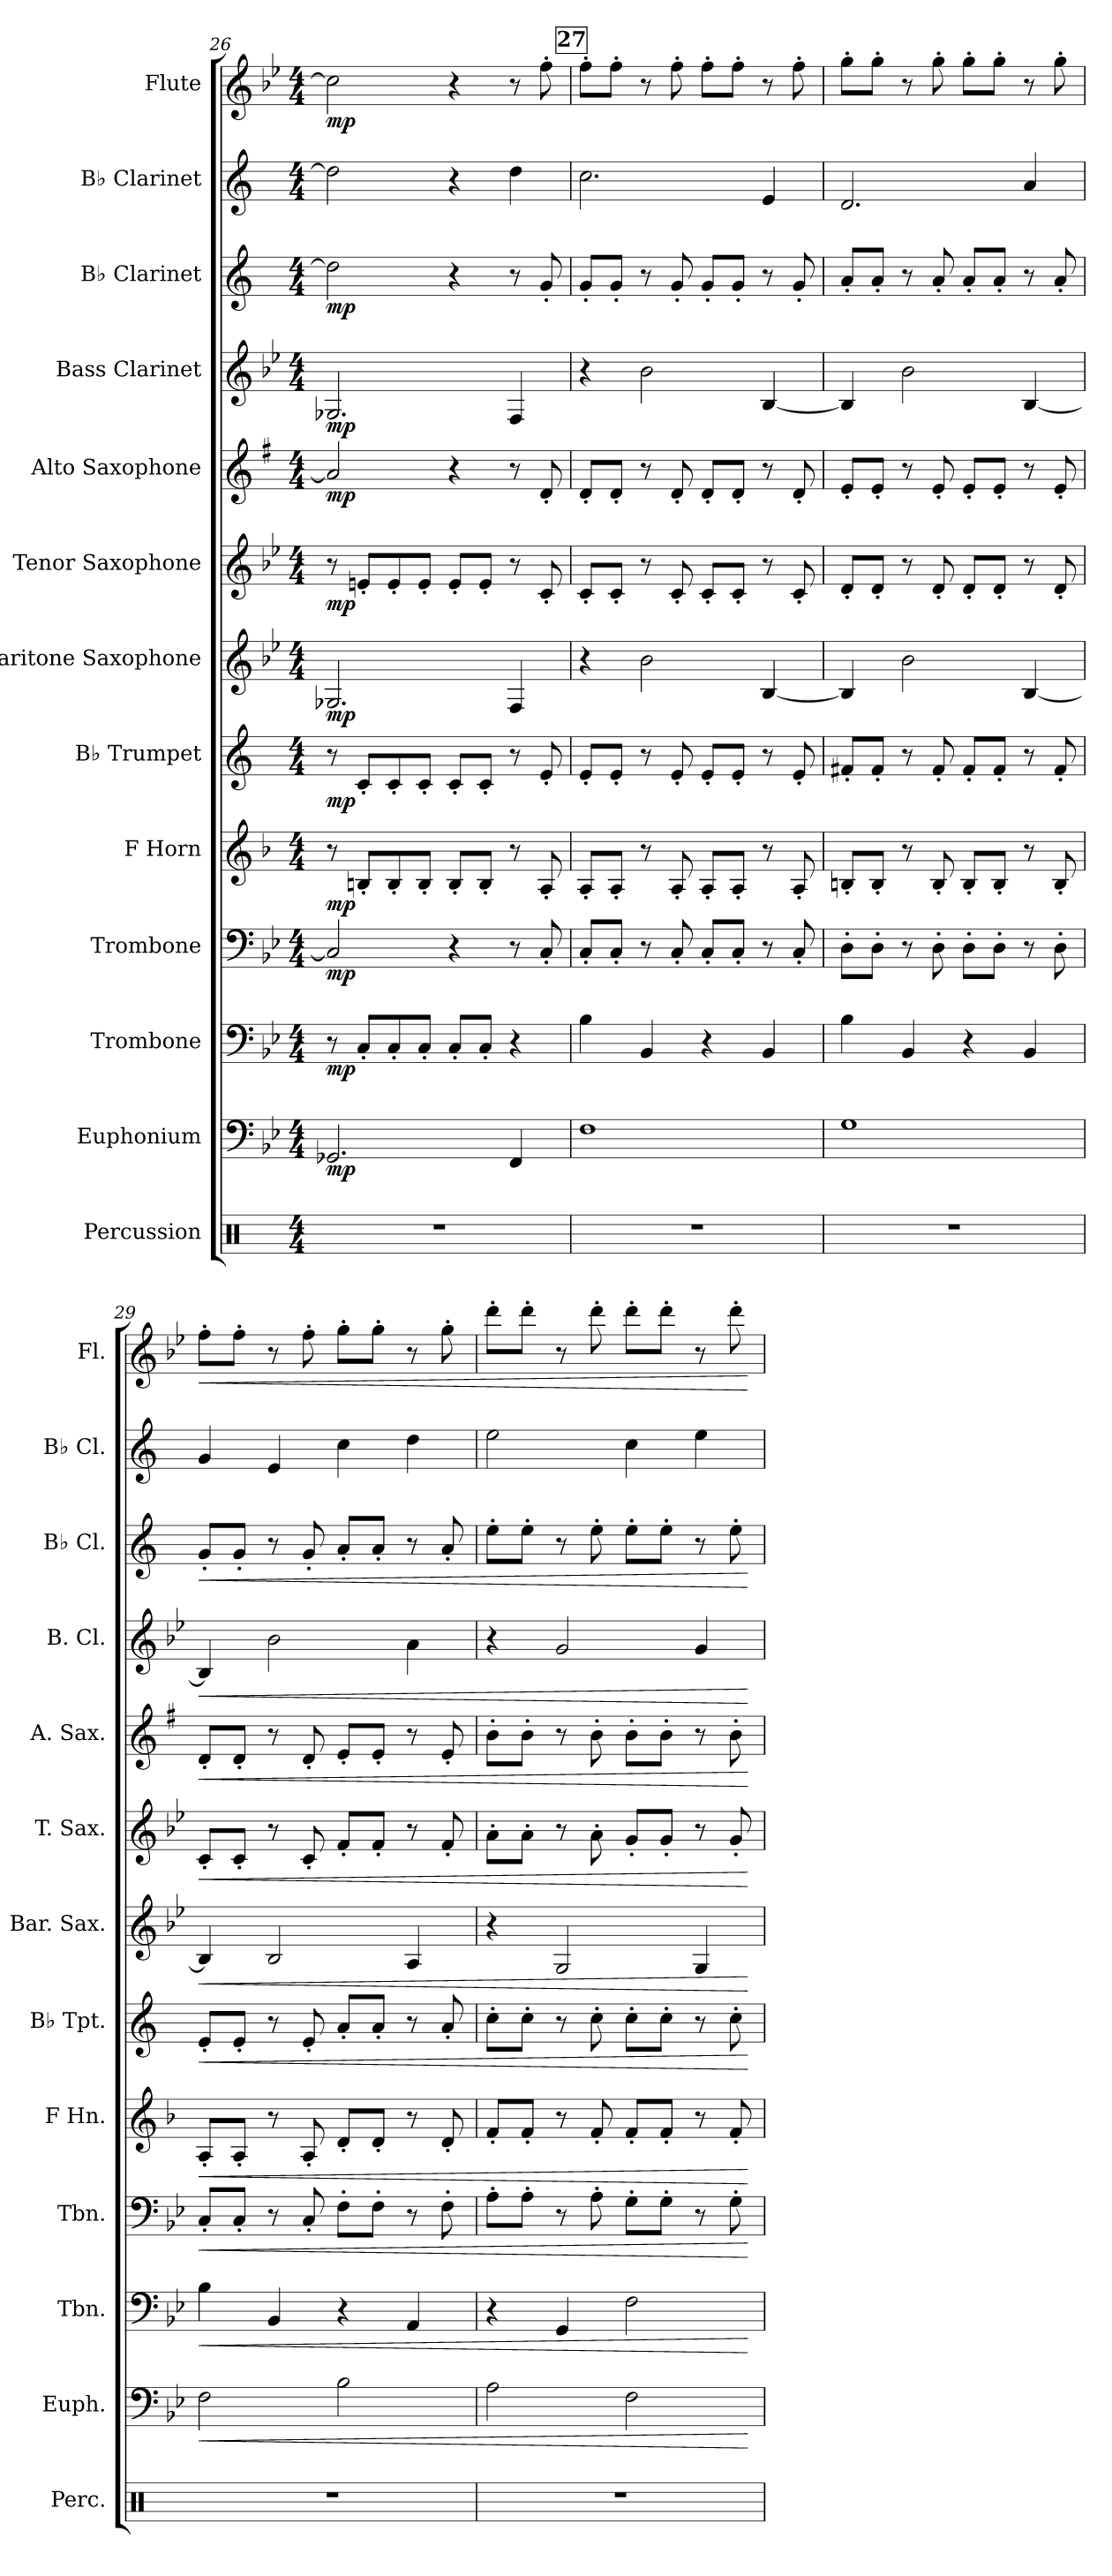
**kern	**kern	**dynam	**kern	**dynam	**kern	**dynam	**kern	**dynam	**kern	**dynam	**kern	**dynam	**kern	**dynam	**kern	**dynam	**kern	**dynam	**kern	**dynam	**kern	**kern	**dynam
*part13	*part12	*part12	*part11	*part11	*part10	*part10	*part9	*part9	*part8	*part8	*part7	*part7	*part6	*part6	*part5	*part5	*part4	*part4	*part3	*part3	*part2	*part1	*part1
*staff13	*staff12	*staff12	*staff11	*staff11	*staff10	*staff10	*staff9	*staff9	*staff8	*staff8	*staff7	*staff7	*staff6	*staff6	*staff5	*staff5	*staff4	*staff4	*staff3	*staff3	*staff2	*staff1	*staff1
*I"Percussion	*I"Euphonium	*	*I"Trombone	*	*I"Trombone	*	*I"F Horn	*	*I"B♭ Trumpet	*	*I"Baritone Saxophone	*	*I"Tenor Saxophone	*	*I"Alto Saxophone	*	*I"Bass Clarinet	*	*I"B♭ Clarinet	*	*I"B♭ Clarinet	*I"Flute	*
*I'Perc.	*I'Euph.	*	*I'Tbn.	*	*I'Tbn.	*	*I'F Hn.	*	*I'B♭ Tpt.	*	*I'Bar. Sax.	*	*I'T. Sax.	*	*I'A. Sax.	*	*I'B. Cl.	*	*I'B♭ Cl.	*	*I'B♭ Cl.	*I'Fl.	*
!!LO:PB:g=z
*clefX	*clefF4	*	*clefF4	*	*clefF4	*	*clefG2	*	*clefG2	*	*clefG2	*	*clefG2	*	*clefG2	*	*clefG2	*	*clefG2	*	*clefG2	*clefG2	*
*	*	*	*	*	*	*	*ITrd4c7	*	*ITrd1c2	*	*ITrd12c21	*	*ITrd8c14	*	*ITrd5c9	*	*ITrd8c14	*	*ITrd1c2	*	*ITrd1c2	*	*
*k[]	*k[b-e-]	*	*k[b-e-]	*	*k[b-e-]	*	*k[b-e-]	*	*k[b-e-]	*	*k[b-e-]	*	*k[b-e-]	*	*k[b-e-]	*	*k[b-e-]	*	*k[b-e-]	*	*k[b-e-]	*k[b-e-]	*
*M4/4	*M4/4	*	*M4/4	*	*M4/4	*	*M4/4	*	*M4/4	*	*M4/4	*	*M4/4	*	*M4/4	*	*M4/4	*	*M4/4	*	*M4/4	*M4/4	*
=26	=26	=26	=26	=26	=26	=26	=26	=26	=26	=26	=26	=26	=26	=26	=26	=26	=26	=26	=26	=26	=26	=26	=26
!	!	!LO:DY:b	!	!LO:DY:b	!	!LO:DY:b	!	!LO:DY:b	!	!LO:DY:b	!	!LO:DY:b	!	!LO:DY:b	!	!LO:DY:b	!	!LO:DY:b	!	!LO:DY:b	!	!	!LO:DY:b
1r	2.GG-X/	mp	8r	mp	2C/]	mp	8r	mp	8r	mp	2.GG-X/	mp	8r	mp	2c/]	mp	2.GG-X/	mp	2cc\]	mp	2cc\]	2cc\]	mp
.	.	.	8C'/L	.	.	.	8En'/L	.	8B-'/L	.	.	.	8En'/L	.	.	.	.	.	.	.	.	.	.
.	.	.	8C'/	.	.	.	8E'/	.	8B-'/	.	.	.	8E'/	.	.	.	.	.	.	.	.	.	.
.	.	.	8C'/J	.	.	.	8E'/J	.	8B-'/J	.	.	.	8E'/J	.	.	.	.	.	.	.	.	.	.
.	.	.	8C'/L	.	4r	.	8E'/L	.	8B-'/L	.	.	.	8E'/L	.	4r	.	.	.	4r	.	4r	4r	.
.	.	.	8C'/J	.	.	.	8E'/J	.	8B-'/J	.	.	.	8E'/J	.	.	.	.	.	.	.	.	.	.
.	4FF/	.	4r	.	8r	.	8r	.	8r	.	4FF/	.	8r	.	8r	.	4FF/	.	8r	.	4cc\	8r	.
.	.	.	.	.	8C'/	.	8D'/	.	8d'/	.	.	.	8C'/	.	8F'/	.	.	.	8f'/	.	.	8ff'\	.
!!LO:REH:place=s1:a:B:fs=14:t=27
=27	=27	=27	=27	=27	=27	=27	=27	=27	=27	=27	=27	=27	=27	=27	=27	=27	=27	=27	=27	=27	=27	=27	=27
1r	1F	.	4B-\	.	8C'/L	.	8D'/L	.	8d'/L	.	4r	.	8C'/L	.	8F'/L	.	4r	.	8f'/L	.	2.b-\	8ff'\L	.
.	.	.	.	.	8C'/J	.	8D'/J	.	8d'/J	.	.	.	8C'/J	.	8F'/J	.	.	.	8f'/J	.	.	8ff'\J	.
.	.	.	4BB-/	.	8r	.	8r	.	8r	.	2B-\	.	8r	.	8r	.	2B-\	.	8r	.	.	8r	.
.	.	.	.	.	8C'/	.	8D'/	.	8d'/	.	.	.	8C'/	.	8F'/	.	.	.	8f'/	.	.	8ff'\	.
.	.	.	4r	.	8C'/L	.	8D'/L	.	8d'/L	.	.	.	8C'/L	.	8F'/L	.	.	.	8f'/L	.	.	8ff'\L	.
.	.	.	.	.	8C'/J	.	8D'/J	.	8d'/J	.	.	.	8C'/J	.	8F'/J	.	.	.	8f'/J	.	.	8ff'\J	.
.	.	.	4BB-/	.	8r	.	8r	.	8r	.	[4BB-/	.	8r	.	8r	.	[4BB-/	.	8r	.	4d/	8r	.
.	.	.	.	.	8C'/	.	8D'/	.	8d'/	.	.	.	8C'/	.	8F'/	.	.	.	8f'/	.	.	8ff'\	.
=28	=28	=28	=28	=28	=28	=28	=28	=28	=28	=28	=28	=28	=28	=28	=28	=28	=28	=28	=28	=28	=28	=28	=28
1r	1G	.	4B-\	.	8D'\L	.	8En'/L	.	8en'/L	.	4BB-/]	.	8D'/L	.	8G'/L	.	4BB-/]	.	8g'/L	.	2.c/	8gg'\L	.
.	.	.	.	.	8D'\J	.	8E'/J	.	8e'/J	.	.	.	8D'/J	.	8G'/J	.	.	.	8g'/J	.	.	8gg'\J	.
.	.	.	4BB-/	.	8r	.	8r	.	8r	.	2B-\	.	8r	.	8r	.	2B-\	.	8r	.	.	8r	.
.	.	.	.	.	8D'\	.	8E'/	.	8e'/	.	.	.	8D'/	.	8G'/	.	.	.	8g'/	.	.	8gg'\	.
.	.	.	4r	.	8D'\L	.	8E'/L	.	8e'/L	.	.	.	8D'/L	.	8G'/L	.	.	.	8g'/L	.	.	8gg'\L	.
.	.	.	.	.	8D'\J	.	8E'/J	.	8e'/J	.	.	.	8D'/J	.	8G'/J	.	.	.	8g'/J	.	.	8gg'\J	.
.	.	.	4BB-/	.	8r	.	8r	.	8r	.	[4BB-/	.	8r	.	8r	.	[4BB-/	.	8r	.	4g/	8r	.
.	.	.	.	.	8D'\	.	8E'/	.	8e'/	.	.	.	8D'/	.	8G'/	.	.	.	8g'/	.	.	8gg'\	.
!!LO:PB:g=z
=29	=29	=29	=29	=29	=29	=29	=29	=29	=29	=29	=29	=29	=29	=29	=29	=29	=29	=29	=29	=29	=29	=29	=29
!	!	!LO:HP:b	!	!LO:HP:b	!	!LO:HP:b	!	!LO:HP:b	!	!LO:HP:b	!	!LO:HP:b	!	!LO:HP:b	!	!LO:HP:b	!	!LO:HP:b	!	!LO:HP:b	!	!	!LO:HP:b
1r	2F\	<	4B-\	<	8C'/L	<	8D'/L	<	8d'/L	<	4BB-/]	<	8C'/L	<	8F'/L	<	4BB-/]	<	8f'/L	<	4f/	8ff'\L	<
.	.	.	.	.	8C'/J	.	8D'/J	.	8d'/J	.	.	.	8C'/J	.	8F'/J	.	.	.	8f'/J	.	.	8ff'\J	.
.	.	.	4BB-/	.	8r	.	8r	.	8r	.	2BB-/	.	8r	.	8r	.	2B-\	.	8r	.	4d/	8r	.
.	.	.	.	.	8C'/	.	8D'/	.	8d'/	.	.	.	8C'/	.	8F'/	.	.	.	8f'/	.	.	8ff'\	.
.	2B-\	.	4r	.	8F'\L	.	8G'/L	.	8g'/L	.	.	.	8F'/L	.	8G'/L	.	.	.	8g'/L	.	4b-\	8gg'\L	.
.	.	.	.	.	8F'\J	.	8G'/J	.	8g'/J	.	.	.	8F'/J	.	8G'/J	.	.	.	8g'/J	.	.	8gg'\J	.
.	.	.	4AA/	.	8r	.	8r	.	8r	.	4AA/	.	8r	.	8r	.	4A\	.	8r	.	4cc\	8r	.
.	.	.	.	.	8F'\	.	8G'/	.	8g'/	.	.	.	8F'/	.	8G'/	.	.	.	8g'/	.	.	8gg'\	.
=30	=30	=30	=30	=30	=30	=30	=30	=30	=30	=30	=30	=30	=30	=30	=30	=30	=30	=30	=30	=30	=30	=30	=30
1r	2A\	.	4r	.	8A'\L	.	8B-'/L	.	8b-'\L	.	4r	.	8A'\L	.	8d'\L	.	4r	.	8dd'\L	.	2dd\	8ddd'\L	.
.	.	.	.	.	8A'\J	.	8B-'/J	.	8b-'\J	.	.	.	8A'\J	.	8d'\J	.	.	.	8dd'\J	.	.	8ddd'\J	.
.	.	.	4GG/	.	8r	.	8r	.	8r	.	2GG/	.	8r	.	8r	.	2G/	.	8r	.	.	8r	.
.	.	.	.	.	8A'\	.	8B-'/	.	8b-'\	.	.	.	8A'\	.	8d'\	.	.	.	8dd'\	.	.	8ddd'\	.
.	2F\	.	2F\	.	8G'\L	.	8B-'/L	.	8b-'\L	.	.	.	8G'/L	.	8d'\L	.	.	.	8dd'\L	.	4b-\	8ddd'\L	.
.	.	.	.	.	8G'\J	.	8B-'/J	.	8b-'\J	.	.	.	8G'/J	.	8d'\J	.	.	.	8dd'\J	.	.	8ddd'\J	.
.	.	.	.	.	8r	.	8r	.	8r	.	4GG/	.	8r	.	8r	.	4G/	.	8r	.	4dd\	8r	.
.	.	.	.	.	8G'\	.	8B-'/	.	8b-'\	.	.	.	8G'/	.	8d'\	.	.	.	8dd'\	.	.	8ddd'\	.
.	.	[	.	[	.	[	.	[	.	[	.	[	.	[	.	[	.	[	.	[	.	.	[
=	=	=	=	=	=	=	=	=	=	=	=	=	=	=	=	=	=	=	=	=	=	=	=
*-	*-	*-	*-	*-	*-	*-	*-	*-	*-	*-	*-	*-	*-	*-	*-	*-	*-	*-	*-	*-	*-	*-	*-
